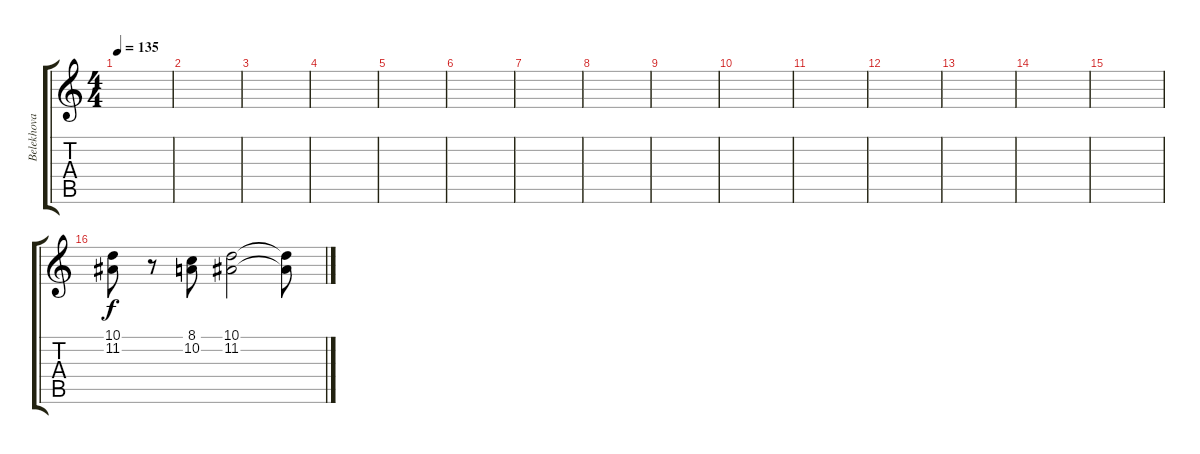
\track ("Belekhova (keyboards)" "Belekhova ") {instrument musicbox}
\staff {score tabs}
\tuning (E4 B3 G3 D3 A2 E2) {hide}
\ts (4 4)
\tempo 135
\clef g2
\ks c
|
|
|
|
|
|
|
|
|
|
|
|
|
|
|
(10.1 11.2).8 r.8 (8.1 10.2).8 (10.1 11.2).2 (10.1{t} 11.2{t}).8
